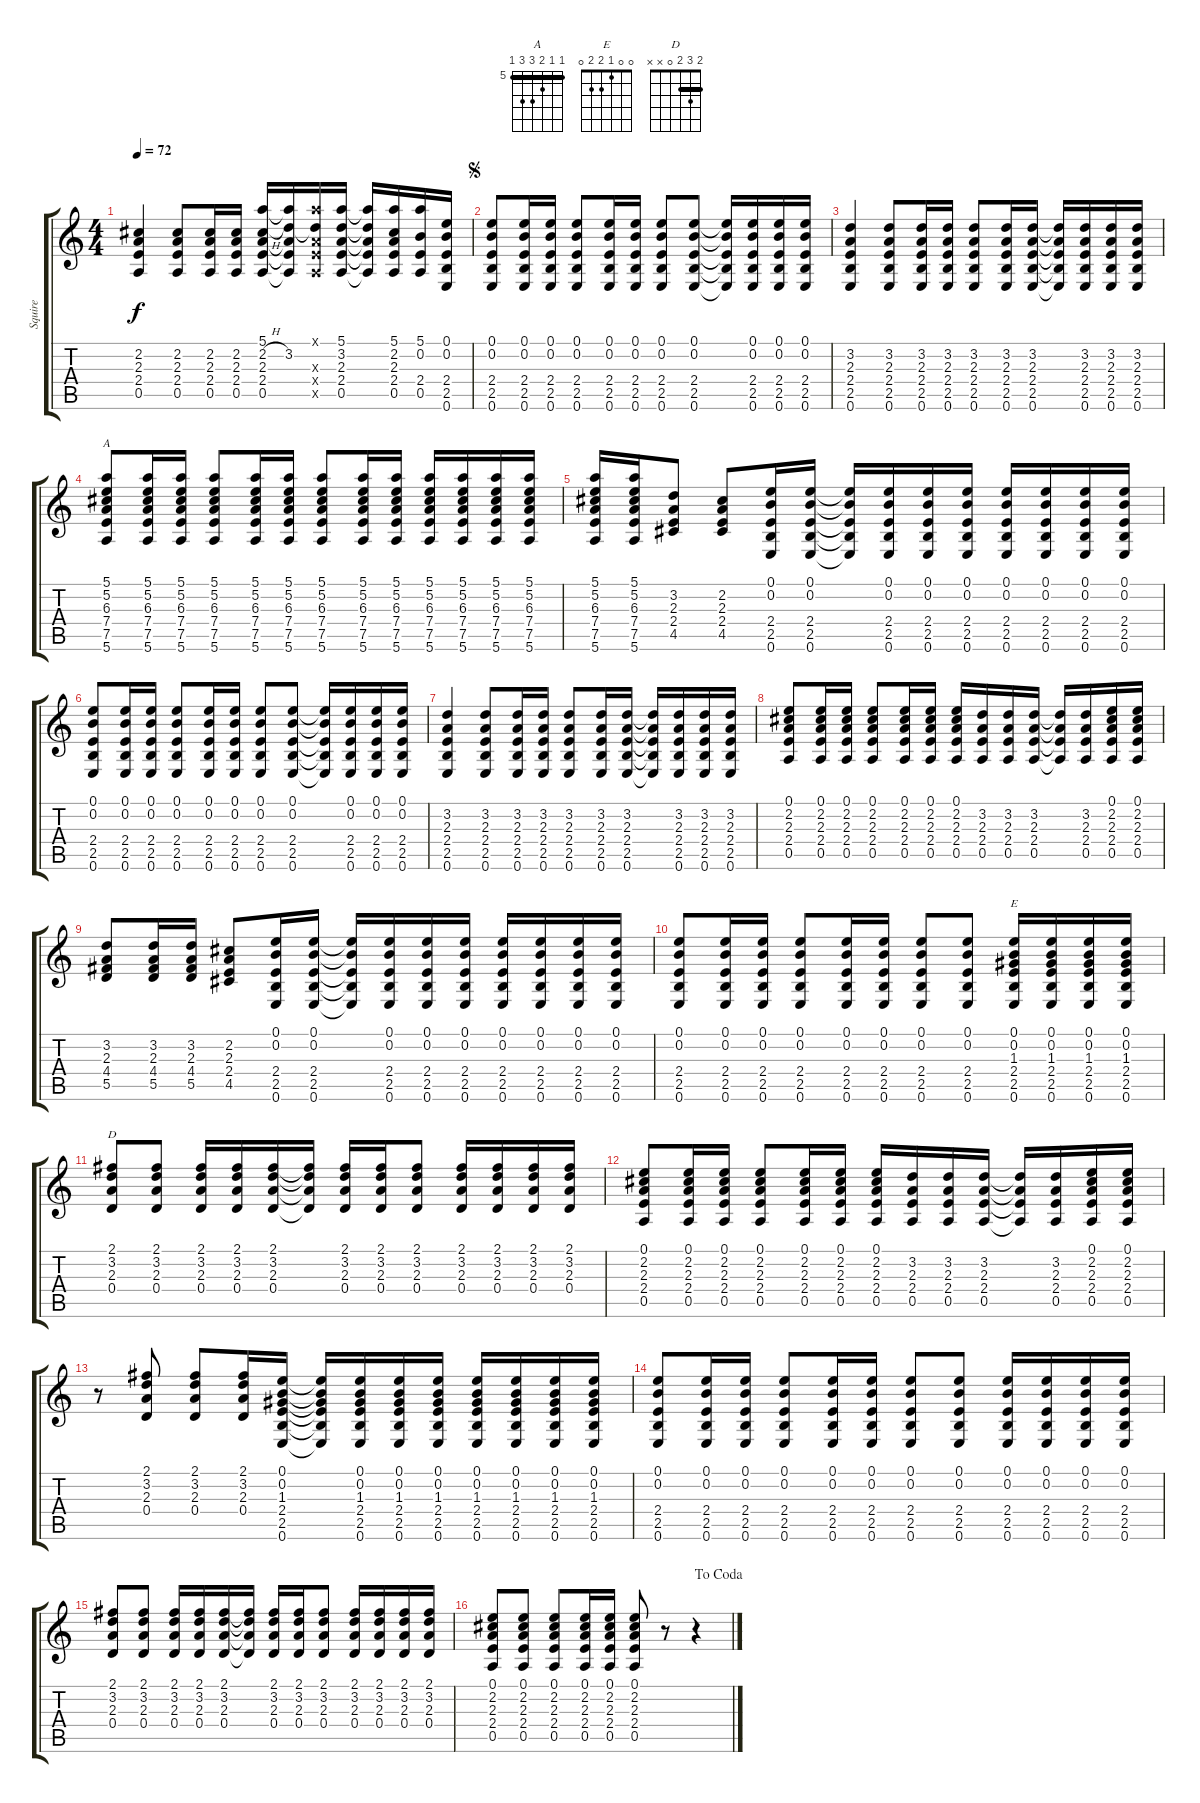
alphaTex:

\track ("Squire" "Squire") {instrument acousticguitarsteel}
\staff {score tabs}
\tuning (E4 B3 G3 D3 A2 E2) {hide}
\chord ("A" 5 5 6 7 7 5) {firstfret 5 barre 5}
\chord ("E" 0 0 1 2 2 0)
\chord ("D" 2 3 2 0 x x) {barre 2}
\ts (4 4)
\tempo 72
\clef g2
\ks c
(2.2 2.3 2.4 0.5).4{dy f} (2.2 2.3 2.4 0.5).8 (2.2 2.3 2.4 0.5).16 (2.2 2.3 2.4 0.5).16 (5.1 2.2{h} 2.3 2.4 0.5).16 (5.1{t} 3.2 2.3{t} 2.4{t} 0.5{t}).16 (5.1{x} 3.2{t} 2.3{x} 2.4{x} 0.5{x}).16 (5.1 3.2 2.3 2.4 0.5).16 (5.1{t} 3.2{t} 2.3{t} 2.4{t} 0.5{t}).16 (5.1 2.2 2.3 2.4 0.5).16 (5.1 0.2 2.4 0.5).16 (0.1 0.2 2.4 2.5 0.6).16 |
\jump segno
(0.1 0.2 2.4 2.5 0.6).8 (0.1 0.2 2.4 2.5 0.6).16 (0.1 0.2 2.4 2.5 0.6).16 (0.1 0.2 2.4 2.5 0.6).8 (0.1 0.2 2.4 2.5 0.6).16 (0.1 0.2 2.4 2.5 0.6).16 (0.1 0.2 2.4 2.5 0.6).8 (0.1 0.2 2.4 2.5 0.6).8 (0.1{t} 0.2{t} 2.4{t} 2.5{t} 0.6{t}).16 (0.1 0.2 2.4 2.5 0.6).16 (0.1 0.2 2.4 2.5 0.6).16 (0.1 0.2 2.4 2.5 0.6).16 |
(3.2 2.3 2.4 2.5 0.6).4 (3.2 2.3 2.4 2.5 0.6).8 (3.2 2.3 2.4 2.5 0.6).16 (3.2 2.3 2.4 2.5 0.6).16 (3.2 2.3 2.4 2.5 0.6).8 (3.2 2.3 2.4 2.5 0.6).16 (3.2 2.3 2.4 2.5 0.6).16 (3.2{t} 2.3{t} 2.4{t} 2.5{t} 0.6{t}).16 (3.2 2.3 2.4 2.5 0.6).16 (3.2 2.3 2.4 2.5 0.6).16 (3.2 2.3 2.4 2.5 0.6).16 |
(5.1 5.2 6.3 7.4 7.5 5.6).8{ch "A"} (5.1 5.2 6.3 7.4 7.5 5.6).16 (5.1 5.2 6.3 7.4 7.5 5.6).16 (5.1 5.2 6.3 7.4 7.5 5.6).8 (5.1 5.2 6.3 7.4 7.5 5.6).16 (5.1 5.2 6.3 7.4 7.5 5.6).16 (5.1 5.2 6.3 7.4 7.5 5.6).8 (5.1 5.2 6.3 7.4 7.5 5.6).16 (5.1 5.2 6.3 7.4 7.5 5.6).16 (5.1 5.2 6.3 7.4 7.5 5.6).16 (5.1 5.2 6.3 7.4 7.5 5.6).16 (5.1 5.2 6.3 7.4 7.5 5.6).16 (5.1 5.2 6.3 7.4 7.5 5.6).16 |
(5.1 5.2 6.3 7.4 7.5 5.6).16 (5.1 5.2 6.3 7.4 7.5 5.6).16 (3.2 2.3 2.4 4.5).8 (2.2 2.3 2.4 4.5).8 (0.1 0.2 2.4 2.5 0.6).16 (0.1 0.2 2.4 2.5 0.6).16 (0.1{t} 0.2{t} 2.4{t} 2.5{t} 0.6{t}).16 (0.1 0.2 2.4 2.5 0.6).16 (0.1 0.2 2.4 2.5 0.6).16 (0.1 0.2 2.4 2.5 0.6).16 (0.1 0.2 2.4 2.5 0.6).16 (0.1 0.2 2.4 2.5 0.6).16 (0.1 0.2 2.4 2.5 0.6).16 (0.1 0.2 2.4 2.5 0.6).16 |
(0.1 0.2 2.4 2.5 0.6).8 (0.1 0.2 2.4 2.5 0.6).16 (0.1 0.2 2.4 2.5 0.6).16 (0.1 0.2 2.4 2.5 0.6).8 (0.1 0.2 2.4 2.5 0.6).16 (0.1 0.2 2.4 2.5 0.6).16 (0.1 0.2 2.4 2.5 0.6).8 (0.1 0.2 2.4 2.5 0.6).8 (0.1{t} 0.2{t} 2.4{t} 2.5{t} 0.6{t}).16 (0.1 0.2 2.4 2.5 0.6).16 (0.1 0.2 2.4 2.5 0.6).16 (0.1 0.2 2.4 2.5 0.6).16 |
(3.2 2.3 2.4 2.5 0.6).4 (3.2 2.3 2.4 2.5 0.6).8 (3.2 2.3 2.4 2.5 0.6).16 (3.2 2.3 2.4 2.5 0.6).16 (3.2 2.3 2.4 2.5 0.6).8 (3.2 2.3 2.4 2.5 0.6).16 (3.2 2.3 2.4 2.5 0.6).16 (3.2{t} 2.3{t} 2.4{t} 2.5{t} 0.6{t}).16 (3.2 2.3 2.4 2.5 0.6).16 (3.2 2.3 2.4 2.5 0.6).16 (3.2 2.3 2.4 2.5 0.6).16 |
(0.1 2.2 2.3 2.4 0.5).8 (0.1 2.2 2.3 2.4 0.5).16 (0.1 2.2 2.3 2.4 0.5).16 (0.1 2.2 2.3 2.4 0.5).8 (0.1 2.2 2.3 2.4 0.5).16 (0.1 2.2 2.3 2.4 0.5).16 (0.1 2.2 2.3 2.4 0.5).16 (3.2 2.3 2.4 0.5).16 (3.2 2.3 2.4 0.5).16 (3.2 2.3 2.4 0.5).16 (3.2{t} 2.3{t} 2.4{t} 0.5{t}).16 (3.2 2.3 2.4 0.5).16 (0.1 2.2 2.3 2.4 0.5).16 (0.1 2.2 2.3 2.4 0.5).16 |
(3.2 2.3 4.4 5.5).8 (3.2 2.3 4.4 5.5).16 (3.2 2.3 4.4 5.5).16 (2.2 2.3 2.4 4.5).8 (0.1 0.2 2.4 2.5 0.6).16 (0.1 0.2 2.4 2.5 0.6).16 (0.1{t} 0.2{t} 2.4{t} 2.5{t} 0.6{t}).16 (0.1 0.2 2.4 2.5 0.6).16 (0.1 0.2 2.4 2.5 0.6).16 (0.1 0.2 2.4 2.5 0.6).16 (0.1 0.2 2.4 2.5 0.6).16 (0.1 0.2 2.4 2.5 0.6).16 (0.1 0.2 2.4 2.5 0.6).16 (0.1 0.2 2.4 2.5 0.6).16 |
(0.1 0.2 2.4 2.5 0.6).8 (0.1 0.2 2.4 2.5 0.6).16 (0.1 0.2 2.4 2.5 0.6).16 (0.1 0.2 2.4 2.5 0.6).8 (0.1 0.2 2.4 2.5 0.6).16 (0.1 0.2 2.4 2.5 0.6).16 (0.1 0.2 2.4 2.5 0.6).8 (0.1 0.2 2.4 2.5 0.6).8 (0.1 0.2 1.3 2.4 2.5 0.6).16{ch "E"} (0.1 0.2 1.3 2.4 2.5 0.6).16 (0.1 0.2 1.3 2.4 2.5 0.6).16 (0.1 0.2 1.3 2.4 2.5 0.6).16 |
(2.1 3.2 2.3 0.4).8{ch "D"} (2.1 3.2 2.3 0.4).8 (2.1 3.2 2.3 0.4).16 (2.1 3.2 2.3 0.4).16 (2.1 3.2 2.3 0.4).16 (2.1{t} 3.2{t} 2.3{t} 0.4{t}).16 (2.1 3.2 2.3 0.4).16 (2.1 3.2 2.3 0.4).16 (2.1 3.2 2.3 0.4).8 (2.1 3.2 2.3 0.4).16 (2.1 3.2 2.3 0.4).16 (2.1 3.2 2.3 0.4).16 (2.1 3.2 2.3 0.4).16 |
(0.1 2.2 2.3 2.4 0.5).8 (0.1 2.2 2.3 2.4 0.5).16 (0.1 2.2 2.3 2.4 0.5).16 (0.1 2.2 2.3 2.4 0.5).8 (0.1 2.2 2.3 2.4 0.5).16 (0.1 2.2 2.3 2.4 0.5).16 (0.1 2.2 2.3 2.4 0.5).16 (3.2 2.3 2.4 0.5).16 (3.2 2.3 2.4 0.5).16 (3.2 2.3 2.4 0.5).16 (3.2{t} 2.3{t} 2.4{t} 0.5{t}).16 (3.2 2.3 2.4 0.5).16 (0.1 2.2 2.3 2.4 0.5).16 (0.1 2.2 2.3 2.4 0.5).16 |
r.8 (2.1 3.2 2.3 0.4).8 (2.1 3.2 2.3 0.4).8 (2.1 3.2 2.3 0.4).16 (0.1 0.2 1.3 2.4 2.5 0.6).16 (0.1{t} 0.2{t} 1.3{t} 2.4{t} 2.5{t} 0.6{t}).16 (0.1 0.2 1.3 2.4 2.5 0.6).16 (0.1 0.2 1.3 2.4 2.5 0.6).16 (0.1 0.2 1.3 2.4 2.5 0.6).16 (0.1 0.2 1.3 2.4 2.5 0.6).16 (0.1 0.2 1.3 2.4 2.5 0.6).16 (0.1 0.2 1.3 2.4 2.5 0.6).16 (0.1 0.2 1.3 2.4 2.5 0.6).16 |
(0.1 0.2 2.4 2.5 0.6).8 (0.1 0.2 2.4 2.5 0.6).16 (0.1 0.2 2.4 2.5 0.6).16 (0.1 0.2 2.4 2.5 0.6).8 (0.1 0.2 2.4 2.5 0.6).16 (0.1 0.2 2.4 2.5 0.6).16 (0.1 0.2 2.4 2.5 0.6).8 (0.1 0.2 2.4 2.5 0.6).8 (0.1 0.2 2.4 2.5 0.6).16 (0.1 0.2 2.4 2.5 0.6).16 (0.1 0.2 2.4 2.5 0.6).16 (0.1 0.2 2.4 2.5 0.6).16 |
(2.1 3.2 2.3 0.4).8 (2.1 3.2 2.3 0.4).8 (2.1 3.2 2.3 0.4).16 (2.1 3.2 2.3 0.4).16 (2.1 3.2 2.3 0.4).16 (2.1{t} 3.2{t} 2.3{t} 0.4{t}).16 (2.1 3.2 2.3 0.4).16 (2.1 3.2 2.3 0.4).16 (2.1 3.2 2.3 0.4).8 (2.1 3.2 2.3 0.4).16 (2.1 3.2 2.3 0.4).16 (2.1 3.2 2.3 0.4).16 (2.1 3.2 2.3 0.4).16 |
\jump dacoda
(0.1 2.2 2.3 2.4 0.5).8 (0.1 2.2 2.3 2.4 0.5).8 (0.1 2.2 2.3 2.4 0.5).8 (0.1 2.2 2.3 2.4 0.5).16 (0.1 2.2 2.3 2.4 0.5).16 (0.1 2.2 2.3 2.4 0.5).8 r.8 r.4
